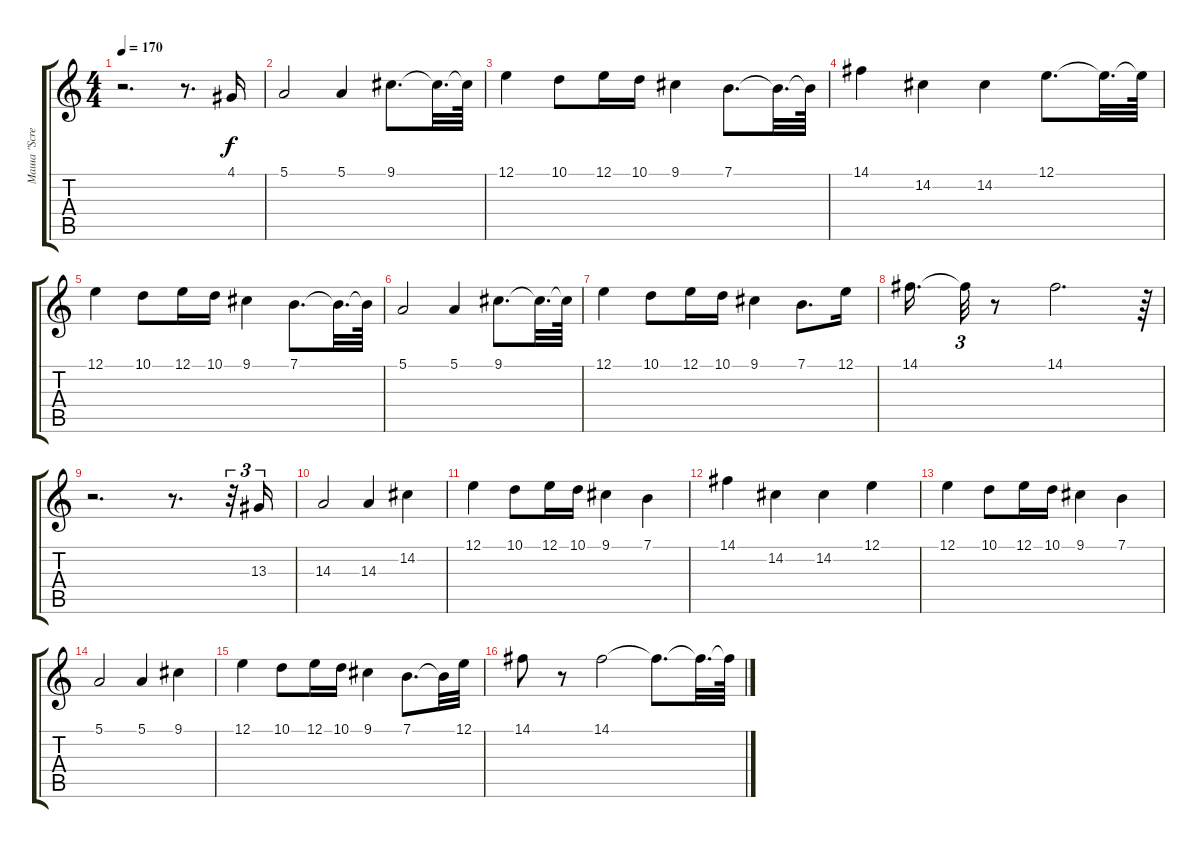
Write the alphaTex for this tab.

\track ("Маша \"Scream\"" "Маша \"Scre") {instrument flute}
\staff {score tabs}
\tuning (E4 B3 G3 D3 A2 E2) {hide}
\ts (4 4)
\tempo 170
\clef g2
\ks c
r.2{d dy f} r.8{d} 4.1.16 |
5.1.2 5.1.4 9.1.8{d} 9.1{t}.32{d} 9.1{t}.64 |
12.1.4 10.1.8 12.1.16 10.1.16 9.1.4 7.1.8{d} 7.1{t}.32{d} 7.1{t}.64 |
14.1.4 14.2.4 14.2.4 12.1.8{d} 12.1{t}.32{d} 12.1{t}.64 |
12.1.4 10.1.8 12.1.16 10.1.16 9.1.4 7.1.8{d} 7.1{t}.32{d} 7.1{t}.64 |
5.1.2 5.1.4 9.1.8{d} 9.1{t}.32{d} 9.1{t}.64 |
12.1.4 10.1.8 12.1.16 10.1.16 9.1.4 7.1.8{d} 12.1.16 |
14.1.16{d} 14.1{t}.32{tu (3 2)} r.8 14.1.2{d} r.64{tu (3 2)} |
r.2{d} r.8{d} r.32{tu (3 2)} 13.3.16{tu (3 2)} |
14.3.2 14.3.4 14.2.4 |
12.1.4 10.1.8 12.1.16 10.1.16 9.1.4 7.1.4 |
14.1.4 14.2.4 14.2.4 12.1.4 |
12.1.4 10.1.8 12.1.16 10.1.16 9.1.4 7.1.4 |
5.1.2 5.1.4 9.1.4 |
12.1.4 10.1.8 12.1.16 10.1.16 9.1.4 7.1.8{d} 7.1{t}.32 12.1.32 |
14.1.8 r.8 14.1.2 14.1{t}.8{d} 14.1{t}.32{d} 14.1{t}.64
